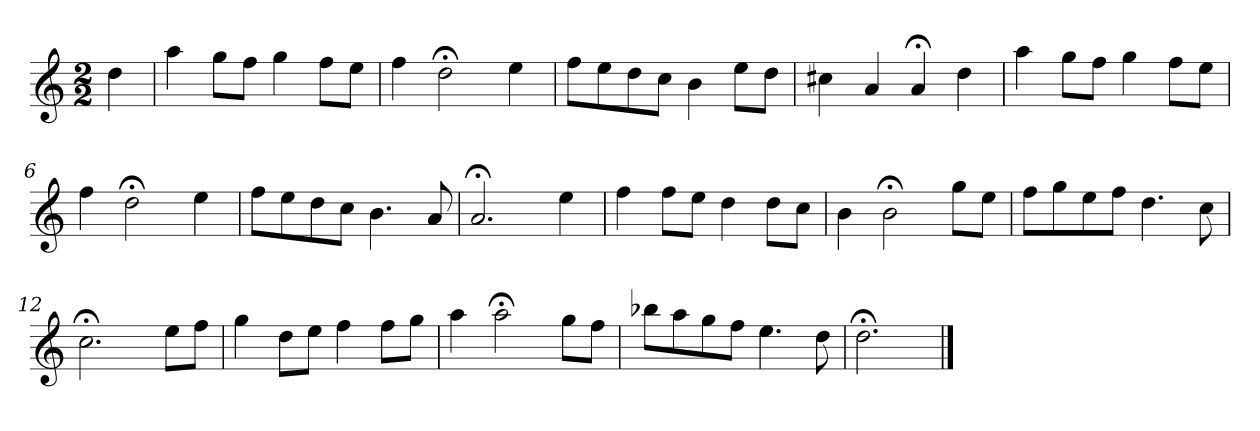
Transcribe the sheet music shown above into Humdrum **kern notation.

**kern
*part1
*staff1
*k[]
*D:dor
*M2/2
*MM120
=
4dd
=1
4aa
8ggL
8ffJ
4gg
8ffL
8eeJ
=2
4ff
2dd;<
4ee
=3
8ffL
8ee
8dd
8ccJ
4b
8eeL
8ddJ
=4
4cc#X
4a
4a;<
4dd
=5
4aa
8ggL
8ffJ
4gg
8ffL
8eeJ
=6
4ff
2dd;<
4ee
=7
8ffL
8ee
8dd
8ccJ
4.b
8a
=8
2.a;<
4ee
=9
4ff
8ffL
8eeJ
4dd
8ddL
8ccJ
=10
4b
2b;<
8ggL
8eeJ
=11
8ffL
8gg
8ee
8ffJ
4.dd
8cc
=12
2.cc;<
8eeL
8ffJ
=13
4gg
8ddL
8eeJ
4ff
8ffL
8ggJ
=14
4aa
2aa;<
8ggL
8ffJ
=15
8bb-XL
8aa
8gg
8ffJ
4.ee
8dd
=16
2.dd;<
==
*-
